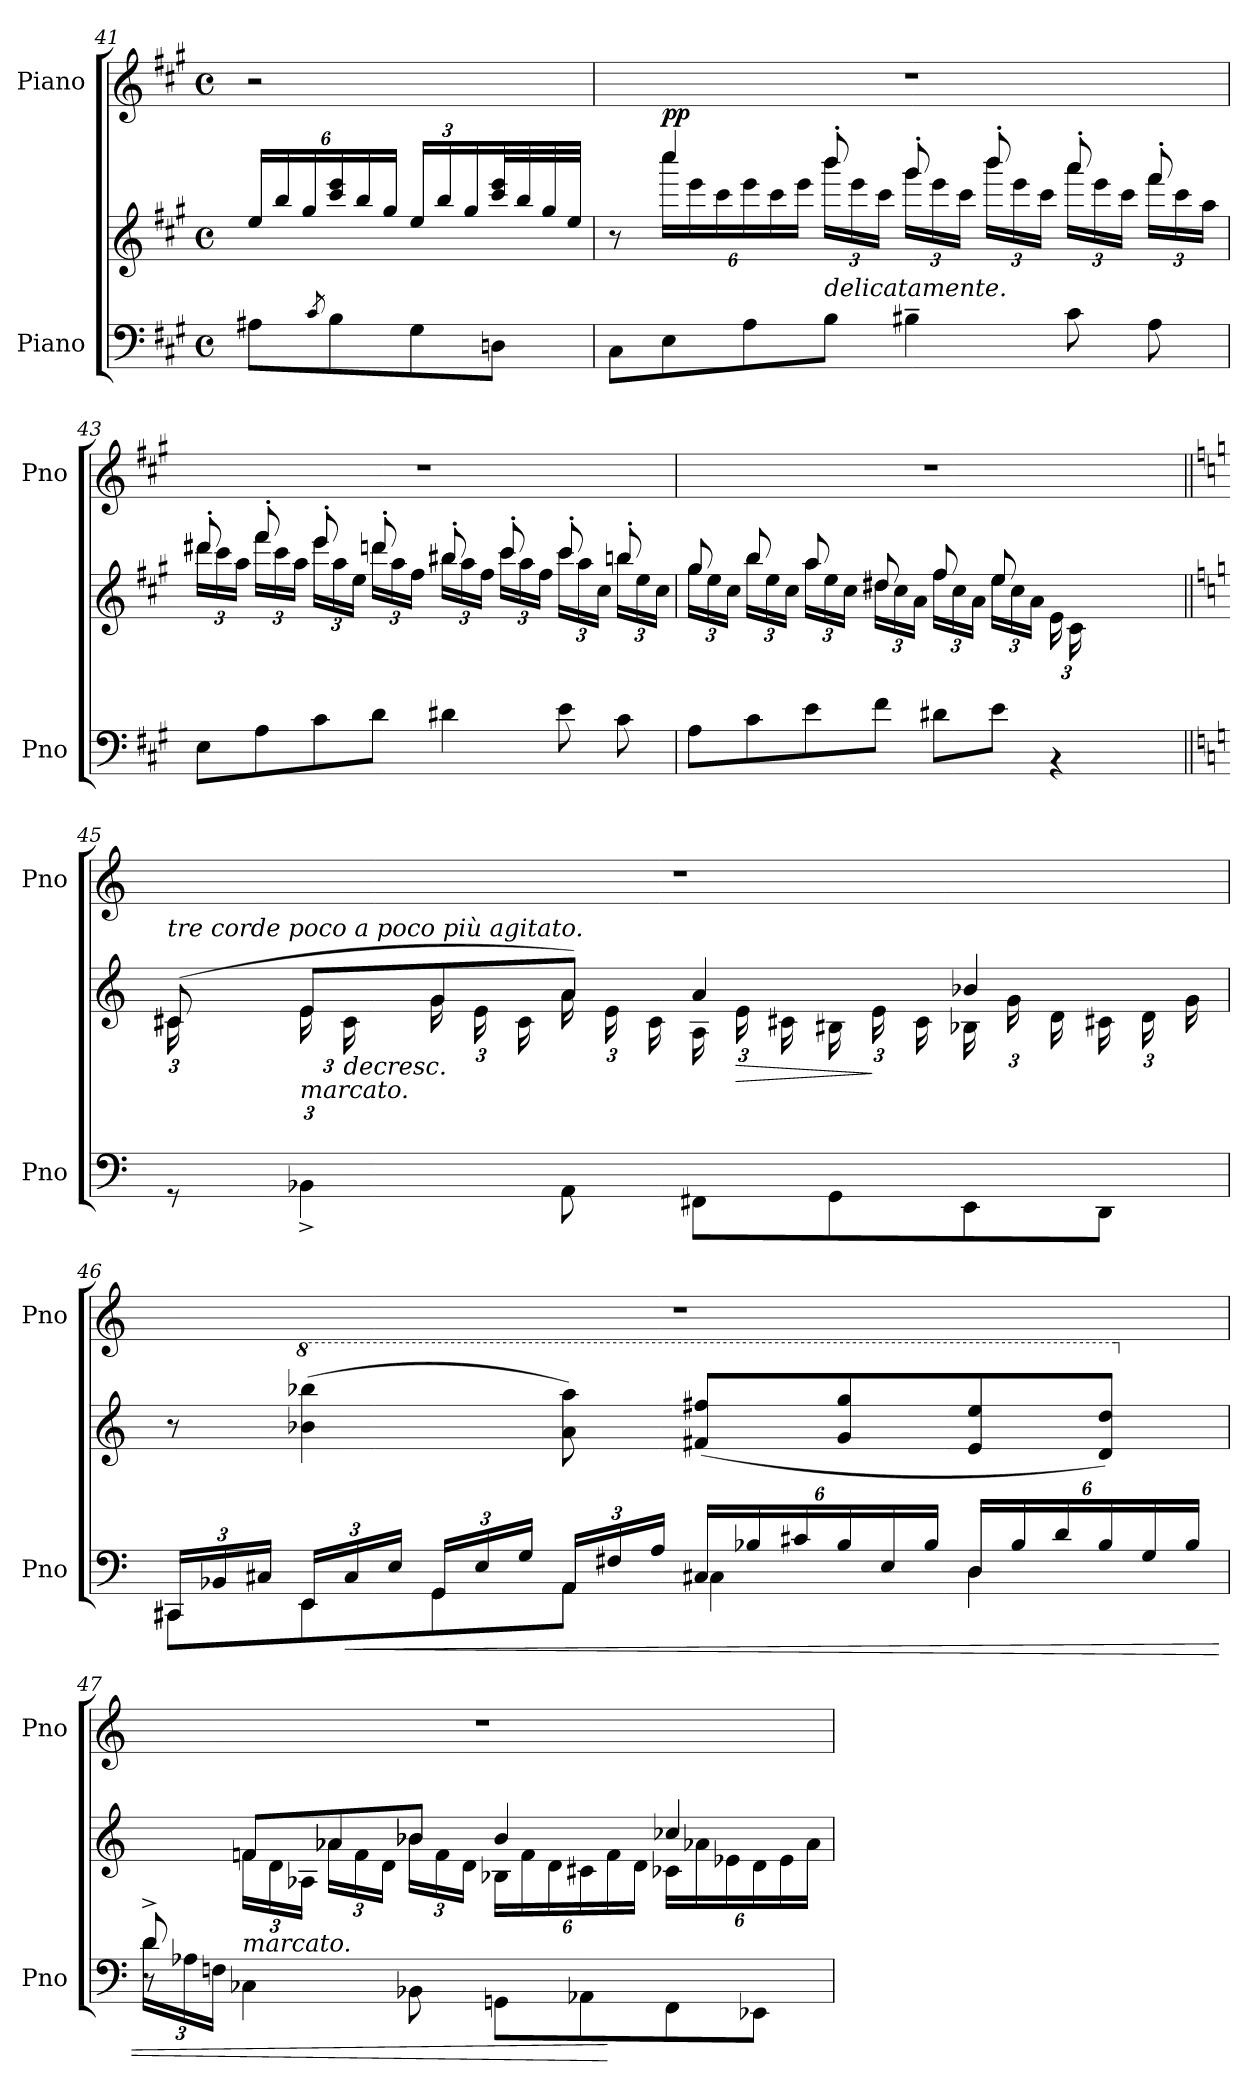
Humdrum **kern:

**kern	**kern	**dynam	**kern
*part2	*part2	*part2	*part1
*staff3	*staff2	*staff2/3	*staff1
*I"Piano	*	*	*I"Piano
*I'Pno	*	*	*I'Pno
!!LO:LB:g=z
*clefF4	*clefG2	*	*clefG2
*k[f#c#g#]	*k[f#c#g#]	*	*k[f#c#g#]
*M4/4	*M4/4	*	*M4/4
*met(c)	*met(c)	*	*met(c)
*	*Xbrackettup	*	*
=41	=41	=41	=41
8A#X\L	24ee/LL	.	2r
.	24bb/	.	.
.	24gg#/	.	.
8qc#/	.	.	.
8B\	24ccc#/ 24eee/	.	.
.	24bb/	.	.
.	24gg#/JJ	.	.
8G#\	24ee/LL	.	.
.	24bb/	.	.
.	24gg#/	.	.
8Dn\J	32ccc#/ 32eee/L	.	.
.	32bb/	.	.
.	32gg#/	.	.
.	32ee/JJJ	.	.
=42	=42	=42	=42
*	*^	*	*
8C#\L	8r	8ryy	.	1r
!	!	!	!LO:DY:a	!
8E\	4cccc#/	24cccc#\LL	pp	.
.	.	24eee\	.	.
.	.	24ccc#\	.	.
8A\	.	24eee\	.	.
.	.	24ccc#\	.	.
.	.	24eee\JJ	.	.
!LO:TX:a:i:t=delicatamente.	!	!	!	!
8B\J	8bbb'/	24bbb\LL	.	.
.	.	24eee\	.	.
.	.	24ccc#\JJ	.	.
4B#X~\	8ggg#'/	24ggg#\LL	.	.
.	.	24eee\	.	.
.	.	24ccc#\JJ	.	.
.	8bbb'/	24bbb\LL	.	.
.	.	24eee\	.	.
.	.	24ccc#\JJ	.	.
8c#\	8aaa'/	24aaa\LL	.	.
.	.	24eee\	.	.
.	.	24ccc#\JJ	.	.
8A\	8fff#'/	24fff#\LL	.	.
.	.	24ccc#\	.	.
.	.	24aa\JJ	.	.
!!LO:LB:g=z
=43	=43	=43	=43	=43
8E\L	8ddd#X'/	24ddd#\LL	.	1r
.	.	24ccc#\	.	.
.	.	24aa\JJ	.	.
8A\	8fff#'/	24fff#\LL	.	.
.	.	24ccc#\	.	.
.	.	24aa\JJ	.	.
8c#\	8eee'/	24eee\LL	.	.
.	.	24aa\	.	.
.	.	24ee\JJ	.	.
8d\J	8dddn'/	24ddd\LL	.	.
.	.	24aa\	.	.
.	.	24ff#\JJ	.	.
4d#X\	8bb#X'/	24bb#\LL	.	.
.	.	24aa\	.	.
.	.	24ff#\JJ	.	.
.	8ccc#'/	24ccc#\LL	.	.
.	.	24aa\	.	.
.	.	24ff#\JJ	.	.
8e\	8ccc#'/	24ccc#\LL	.	.
.	.	24aa\	.	.
.	.	24cc#\JJ	.	.
8c#\	8bbn'/	24bb\LL	.	.
.	.	24ee\	.	.
.	.	24cc#\JJ	.	.
=44	=44	=44	=44	=44
*^	*	*	*	*
6%5ryy	8A\L	8gg#/	24gg#\LL	.	1r
.	.	.	24ee\	.	.
.	.	.	24cc#\JJ	.	.
.	8c#\	8bb/	24bb\LL	.	.
.	.	.	24ee\	.	.
.	.	.	24cc#\JJ	.	.
.	8e\	8aa/	24aa\LL	.	.
.	.	.	24ee\	.	.
.	.	.	24cc#\JJ	.	.
.	8f#\J	8dd#X/	24dd#\LL	.	.
.	.	.	24cc#\	.	.
.	.	.	24a\JJ	.	.
.	8d#X\L	8ff#/	24ff#\LL	.	.
.	.	.	24cc#\	.	.
.	.	.	24a\JJ	.	.
.	8e\J	8ee/	24ee\LL	.	.
.	.	.	24cc#\	.	.
.	.	.	24a\JJ	.	.
.	4r	24e\LL	4ryy	.	.
.	.	24c#\	.	.	.
24A/	.	6ryy	.	.	.
24Gn/	.	.	.	.	.
24A/	.	.	.	.	.
24B-X/JJ	.	.	.	.	.
!!LO:PB:g=z
=45||	=45||	=45||	=45||	=45||	=45||
*k[]	*	*k[]	*	*	*k[]
!	!	!LO:TX:a:i:t=tre corde poco a poco più agitato.	!	!	!
24ryy	8r	(8c#X/	24c#\LL	.	1r
24G/	.	.	12ryy	.	.
24E/JJ	.	.	.	.	.
!LO:TX:a:i:t=marcato.	!	!	!	!	!
12ryy	4BB-X^\	8e/L	24e\LL	.	.
!	!	!	!	!LO:HP:b	!
.	.	.	24c#\	>	.
24G/JJ	.	.	24ryy	.	.
2.ryy	.	8g/	24g\LL	.	.
.	.	.	24e\	.	.
.	.	.	24c#\JJ	.	.
.	8AA\	8a/J)	24a\LL	.	.
.	.	.	24e\	.	.
.	.	.	24c#\JJ	.	.
.	8FF#X\L	4a/	24A\LL	.	.
!	!	!	!	!LO:HP:b	!
.	.	.	24e\	>	.
.	.	.	24c#X\	.	.
.	8GG\	.	24B#X\	.	.
.	.	.	24e\	]	.
.	.	.	24c#\JJ	.	.
.	8EE\	4b-X/	24B-X\LL	.	.
.	.	.	24g\	.	.
.	.	.	24d\	.	.
.	8DD\J	.	24c#X\	.	.
.	.	.	24d\	.	.
.	.	.	24g\JJ	.	.
*	*	*v	*v	*	*
=46	=46	=46	=46	=46
*Xbrackettup	*	*	*	*
24CC#X/LL	8CC#\L	8r	.	1r
24BB-X/	.	.	.	.
24C#X/JJ	.	.	.	.
*	*	*8va	*	*
24EE/LL	8EE\	(4bb-X\ 4bbb-X\	.	.
!	!	!	!LO:HP:b=2	!
24C#/	.	.	<	.
24E/JJ	.	.	.	.
24GG/LL	8GG\	.	.	.
24E/	.	.	.	.
24G/JJ	.	.	.	.
24AA/LL	8AA\J	8aa\ 8aaa\)	.	.
24F#X/	.	.	]	.
24A/JJ	.	.	.	.
24C#X/LL	4C#\	(8ff#X/ 8fff#X/L	.	.
24B-X/	.	.	.	.
24c#X/	.	.	.	.
24B-/	.	8gg/ 8ggg/	.	.
24E/	.	.	.	.
24B-/JJ	.	.	.	.
24D/LL	4D\	8ee/ 8eee/	.	.
24B-/	.	.	.	.
24d/	.	.	.	.
24B-/	.	8dd/ 8ddd/J)	.	.
24G/	.	.	.	.
24B-/JJ	.	.	.	.
!!LO:LB:g=z
=47	=47	=47	=47	=47
*	*^	*	*	*
*	*	*	*X8va	*	*
*	*	*	*^	*	*
(8d^/	24d\LL	8r	8ryy	8ryy	.	1r
.	24A-X\	.	.	.	.	.
.	24Fn\JJ	.	.	.	.	.
!LO:TX:a:i:t=marcato.	!	!	!	!	!	!
2..ryy	2..ryy	4C-X\	8fn/L	24f\LL	.	.
.	.	.	.	24d\	.	.
.	.	.	.	24A-X\JJ	.	.
.	.	.	8a-X/	24a-\LL	.	.
.	.	.	.	24f\	.	.
.	.	.	.	24d\JJ	.	.
.	.	8BB-X\	8b-X/J	24b-\LL	.	.
.	.	.	.	24f\	.	.
.	.	.	.	24d\JJ	.	.
.	.	8GGn\L	4b-/	24B-X\LL	.	.
.	.	.	.	24f\	.	.
.	.	.	.	24d\	.	.
.	.	8AA-X\	.	24c#X\	.	.
.	.	.	.	24f\	[	.
.	.	.	.	24d\JJ	.	.
.	.	8FF\	4cc-X/)	24c-X\LL	.	.
.	.	.	.	24a-X\	.	.
.	.	.	.	24e-X\	.	.
.	.	8EE-X\J	.	24d\	.	.
.	.	.	.	24e-\	.	.
.	.	.	.	24a-\JJ	.	.
*v	*v	*v	*	*	*	*
*	*v	*v	*	*
=	=	=	=
*-	*-	*-	*-
